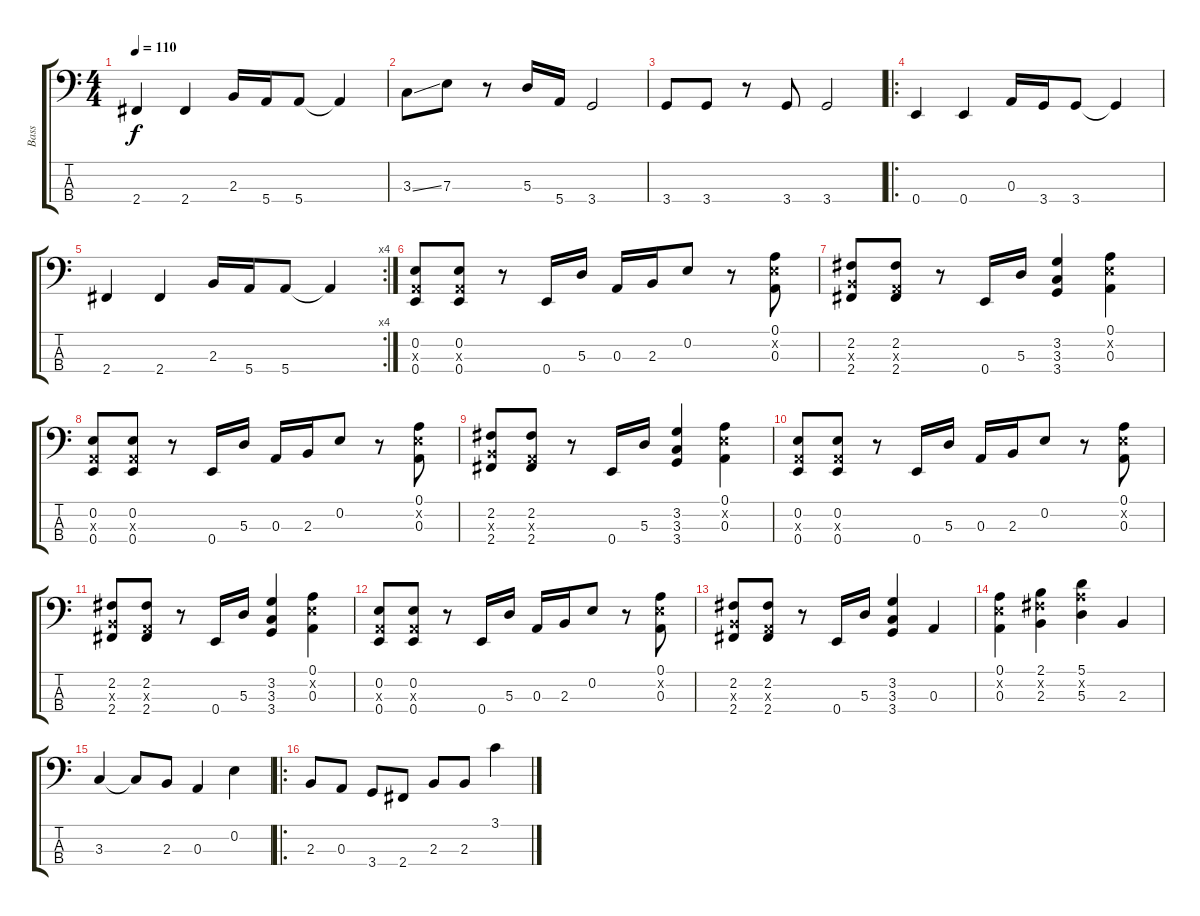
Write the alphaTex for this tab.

\track ("Bass" "Bass") {instrument slapbass2}
\staff {score tabs}
\tuning (A2 E2 A1 E1) {hide}
\ts (4 4)
\tempo 110
\clef f4
\ks c
2.4.4{dy f} 2.4.4 2.3.16 5.4.16 5.4.8 5.4{t}.4 |
3.3{ss}.8 7.3.8 r.8 5.3.16 5.4.16 3.4.2 |
3.4.8 3.4.8 r.8 3.4.8 3.4.2 |
\ro
0.4.4 0.4.4 0.3.16 3.4.16 3.4.8 3.4{t}.4 |
\rc 4
2.4.4 2.4.4 2.3.16 5.4.16 5.4.8 5.4{t}.4 |
(0.2 0.3{x} 0.4).8 (0.2 0.3{x} 0.4).8 r.8 0.4.16 5.3.16 0.3.16 2.3.16 0.2.8 r.8 (0.1 0.2{x} 0.3).8 |
(2.2 2.3{x} 2.4).8 (2.2 0.3{x} 2.4).8 r.8 0.4.16 5.3.16 (3.2 3.3 3.4).4 (0.1 0.2{x} 0.3).4 |
(0.2 0.3{x} 0.4).8 (0.2 0.3{x} 0.4).8 r.8 0.4.16 5.3.16 0.3.16 2.3.16 0.2.8 r.8 (0.1 0.2{x} 0.3).8 |
(2.2 2.3{x} 2.4).8 (2.2 0.3{x} 2.4).8 r.8 0.4.16 5.3.16 (3.2 3.3 3.4).4 (0.1 0.2{x} 0.3).4 |
(0.2 0.3{x} 0.4).8 (0.2 0.3{x} 0.4).8 r.8 0.4.16 5.3.16 0.3.16 2.3.16 0.2.8 r.8 (0.1 0.2{x} 0.3).8 |
(2.2 2.3{x} 2.4).8 (2.2 0.3{x} 2.4).8 r.8 0.4.16 5.3.16 (3.2 3.3 3.4).4 (0.1 0.2{x} 0.3).4 |
(0.2 0.3{x} 0.4).8 (0.2 0.3{x} 0.4).8 r.8 0.4.16 5.3.16 0.3.16 2.3.16 0.2.8 r.8 (0.1 0.2{x} 0.3).8 |
(2.2 2.3{x} 2.4).8 (2.2 0.3{x} 2.4).8 r.8 0.4.16 5.3.16 (3.2 3.3 3.4).4 0.3.4 |
(0.1 0.2{x} 0.3).4 (2.1 2.2{x} 2.3).4 (5.1 5.2{x} 5.3).4 2.3.4 |
3.3.4 3.3{t}.8 2.3.8 0.3.4 0.2.4 |
\ro
2.3.8 0.3.8 3.4.8 2.4.8 2.3.8 2.3.8 3.1.4
